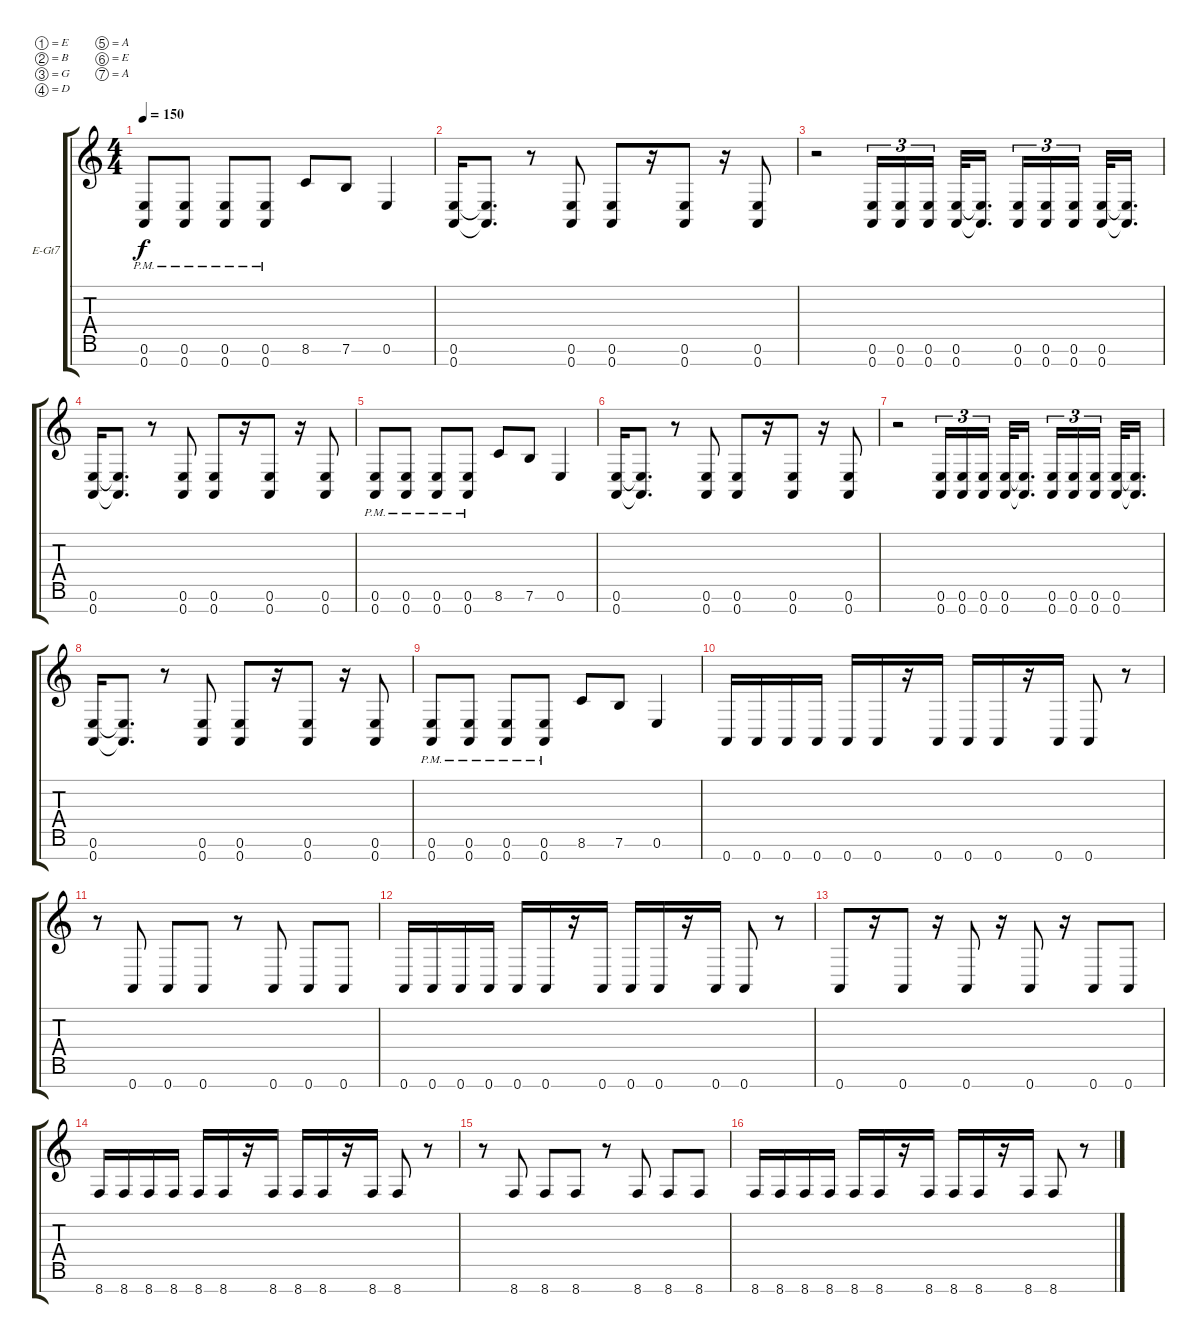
\bracketExtendMode groupsimilarinstruments
\firstSystemTrackNameOrientation horizontal
\otherSystemsTrackNameOrientation horizontal
\track ("VINCHO" "E-Gt7") {instrument overdrivenguitar}
\staff {score tabs}
\tuning (E4 B3 G3 D3 A2 E2 A1)
\ts (4 4)
\tempo 150
\clef g2
\ks c
(0.6{pm} 0.7{pm}).8{dy f} (0.6{pm} 0.7{pm}).8 (0.6{pm} 0.7{pm}).8 (0.6{pm} 0.7{pm}).8 8.6.8 7.6.8 0.6.4 |
(0.6 0.7).16 (0.6{t} 0.7{t}).8{d} r.8 (0.6 0.7).8 (0.6 0.7).8 r.16 (0.6 0.7).8 r.16 (0.6 0.7).8 |
r.2 (0.6 0.7).16{tu (3 2)} (0.6 0.7).16{tu (3 2)} (0.6 0.7).16{tu (3 2)} (0.6 0.7).32 (0.6{t} 0.7{t}).16{d} (0.6 0.7).16{tu (3 2)} (0.6 0.7).16{tu (3 2)} (0.6 0.7).16{tu (3 2)} (0.6 0.7).32 (0.6{t} 0.7{t}).16{d} |
(0.6 0.7).16 (0.6{t} 0.7{t}).8{d} r.8 (0.6 0.7).8 (0.6 0.7).8 r.16 (0.6 0.7).8 r.16 (0.6 0.7).8 |
(0.6{pm} 0.7{pm}).8 (0.6{pm} 0.7{pm}).8 (0.6{pm} 0.7{pm}).8 (0.6{pm} 0.7{pm}).8 8.6.8 7.6.8 0.6.4 |
(0.6 0.7).16 (0.6{t} 0.7{t}).8{d} r.8 (0.6 0.7).8 (0.6 0.7).8 r.16 (0.6 0.7).8 r.16 (0.6 0.7).8 |
r.2 (0.6 0.7).16{tu (3 2)} (0.6 0.7).16{tu (3 2)} (0.6 0.7).16{tu (3 2)} (0.6 0.7).32 (0.6{t} 0.7{t}).16{d} (0.6 0.7).16{tu (3 2)} (0.6 0.7).16{tu (3 2)} (0.6 0.7).16{tu (3 2)} (0.6 0.7).32 (0.6{t} 0.7{t}).16{d} |
(0.6 0.7).16 (0.6{t} 0.7{t}).8{d} r.8 (0.6 0.7).8 (0.6 0.7).8 r.16 (0.6 0.7).8 r.16 (0.6 0.7).8 |
(0.6{pm} 0.7{pm}).8 (0.6{pm} 0.7{pm}).8 (0.6{pm} 0.7{pm}).8 (0.6{pm} 0.7{pm}).8 8.6.8 7.6.8 0.6.4 |
0.7.16 0.7.16 0.7.16 0.7.16 0.7.16 0.7.16 r.16 0.7.16 0.7.16 0.7.16 r.16 0.7.16 0.7.8 r.8 |
r.8 0.7.8 0.7.8 0.7.8 r.8 0.7.8 0.7.8 0.7.8 |
0.7.16 0.7.16 0.7.16 0.7.16 0.7.16 0.7.16 r.16 0.7.16 0.7.16 0.7.16 r.16 0.7.16 0.7.8 r.8 |
0.7.8 r.16 0.7.8 r.16 0.7.8 r.16 0.7.8 r.16 0.7.8 0.7.8 |
8.7.16 8.7.16 8.7.16 8.7.16 8.7.16 8.7.16 r.16 8.7.16 8.7.16 8.7.16 r.16 8.7.16 8.7.8 r.8 |
r.8 8.7.8 8.7.8 8.7.8 r.8 8.7.8 8.7.8 8.7.8 |
8.7.16 8.7.16 8.7.16 8.7.16 8.7.16 8.7.16 r.16 8.7.16 8.7.16 8.7.16 r.16 8.7.16 8.7.8 r.8
